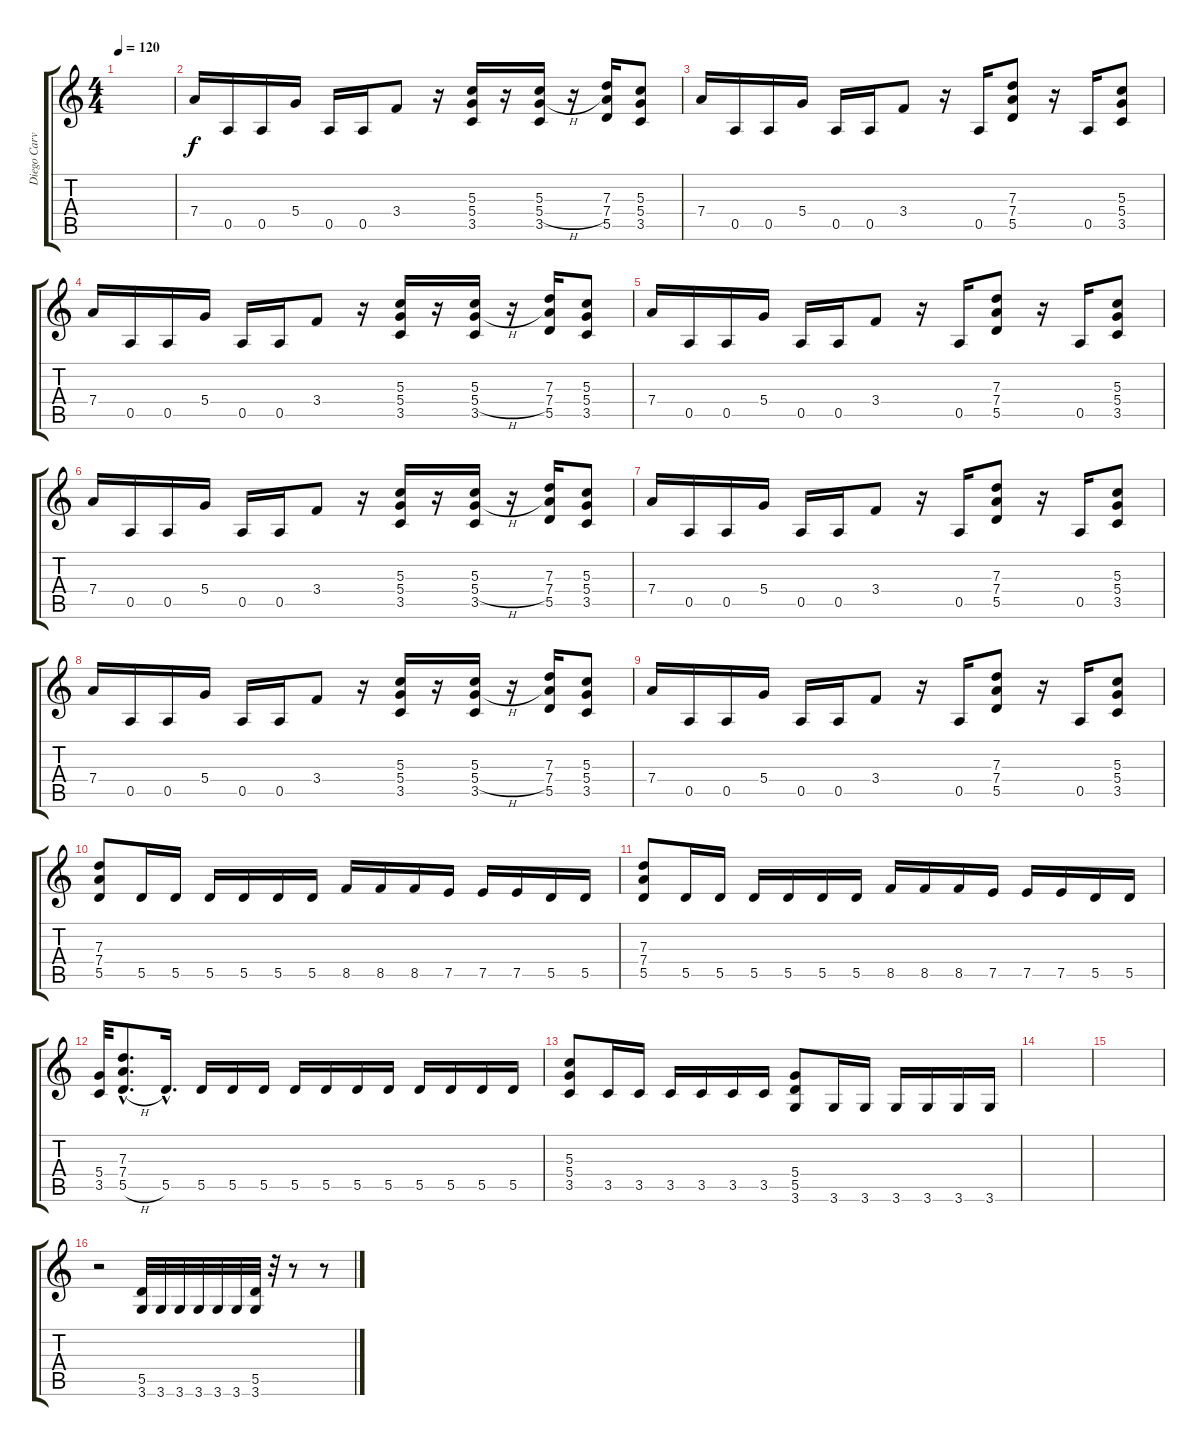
\track ("Diego Carvalho - Guitar" "Diego Carv") {instrument distortionguitar}
\staff {score tabs}
\tuning (E4 B3 G3 D3 A2 E2) {hide}
\ts (4 4)
\tempo 120
\clef g2
\ks c
|
7.4.16 0.5.16 0.5.16 5.4.16 0.5.16 0.5.16 3.4.8 r.16 (5.3 5.4 3.5).16 r.16 (5.3 5.4{h} 3.5).16 r.16 (7.3 7.4 5.5).16 (5.3 5.4 3.5).8 |
7.4.16 0.5.16 0.5.16 5.4.16 0.5.16 0.5.16 3.4.8 r.16 0.5.16 (7.3 7.4 5.5).8 r.16 0.5.16 (5.3 5.4 3.5).8 |
7.4.16 0.5.16 0.5.16 5.4.16 0.5.16 0.5.16 3.4.8 r.16 (5.3 5.4 3.5).16 r.16 (5.3 5.4{h} 3.5).16 r.16 (7.3 7.4 5.5).16 (5.3 5.4 3.5).8 |
7.4.16 0.5.16 0.5.16 5.4.16 0.5.16 0.5.16 3.4.8 r.16 0.5.16 (7.3 7.4 5.5).8 r.16 0.5.16 (5.3 5.4 3.5).8 |
7.4.16 0.5.16 0.5.16 5.4.16 0.5.16 0.5.16 3.4.8 r.16 (5.3 5.4 3.5).16 r.16 (5.3 5.4{h} 3.5).16 r.16 (7.3 7.4 5.5).16 (5.3 5.4 3.5).8 |
7.4.16 0.5.16 0.5.16 5.4.16 0.5.16 0.5.16 3.4.8 r.16 0.5.16 (7.3 7.4 5.5).8 r.16 0.5.16 (5.3 5.4 3.5).8 |
7.4.16 0.5.16 0.5.16 5.4.16 0.5.16 0.5.16 3.4.8 r.16 (5.3 5.4 3.5).16 r.16 (5.3 5.4{h} 3.5).16 r.16 (7.3 7.4 5.5).16 (5.3 5.4 3.5).8 |
7.4.16 0.5.16 0.5.16 5.4.16 0.5.16 0.5.16 3.4.8 r.16 0.5.16 (7.3 7.4 5.5).8 r.16 0.5.16 (5.3 5.4 3.5).8 |
(7.3 7.4 5.5).8 5.5.16 5.5.16 5.5.16 5.5.16 5.5.16 5.5.16 8.5.16 8.5.16 8.5.16 7.5.16 7.5.16 7.5.16 5.5.16 5.5.16 |
(7.3 7.4 5.5).8 5.5.16 5.5.16 5.5.16 5.5.16 5.5.16 5.5.16 8.5.16 8.5.16 8.5.16 7.5.16 7.5.16 7.5.16 5.5.16 5.5.16 |
(5.4 3.5).32 (7.3{hac} 7.4{hac} 5.5{h hac}).8{d} 5.5{hac}.16{d} 5.5.16 5.5.16 5.5.16 5.5.16 5.5.16 5.5.16 5.5.16 5.5.16 5.5.16 5.5.16 5.5.16 |
(5.3 5.4 3.5).8 3.5.16 3.5.16 3.5.16 3.5.16 3.5.16 3.5.16 (5.4 5.5 3.6).8 3.6.16 3.6.16 3.6.16 3.6.16 3.6.16 3.6.16 |
|
|
r.2 (5.5 3.6).32 3.6.32 3.6.32 3.6.32 3.6.32 3.6.32 (5.5 3.6).32 r.32 r.8 r.8
